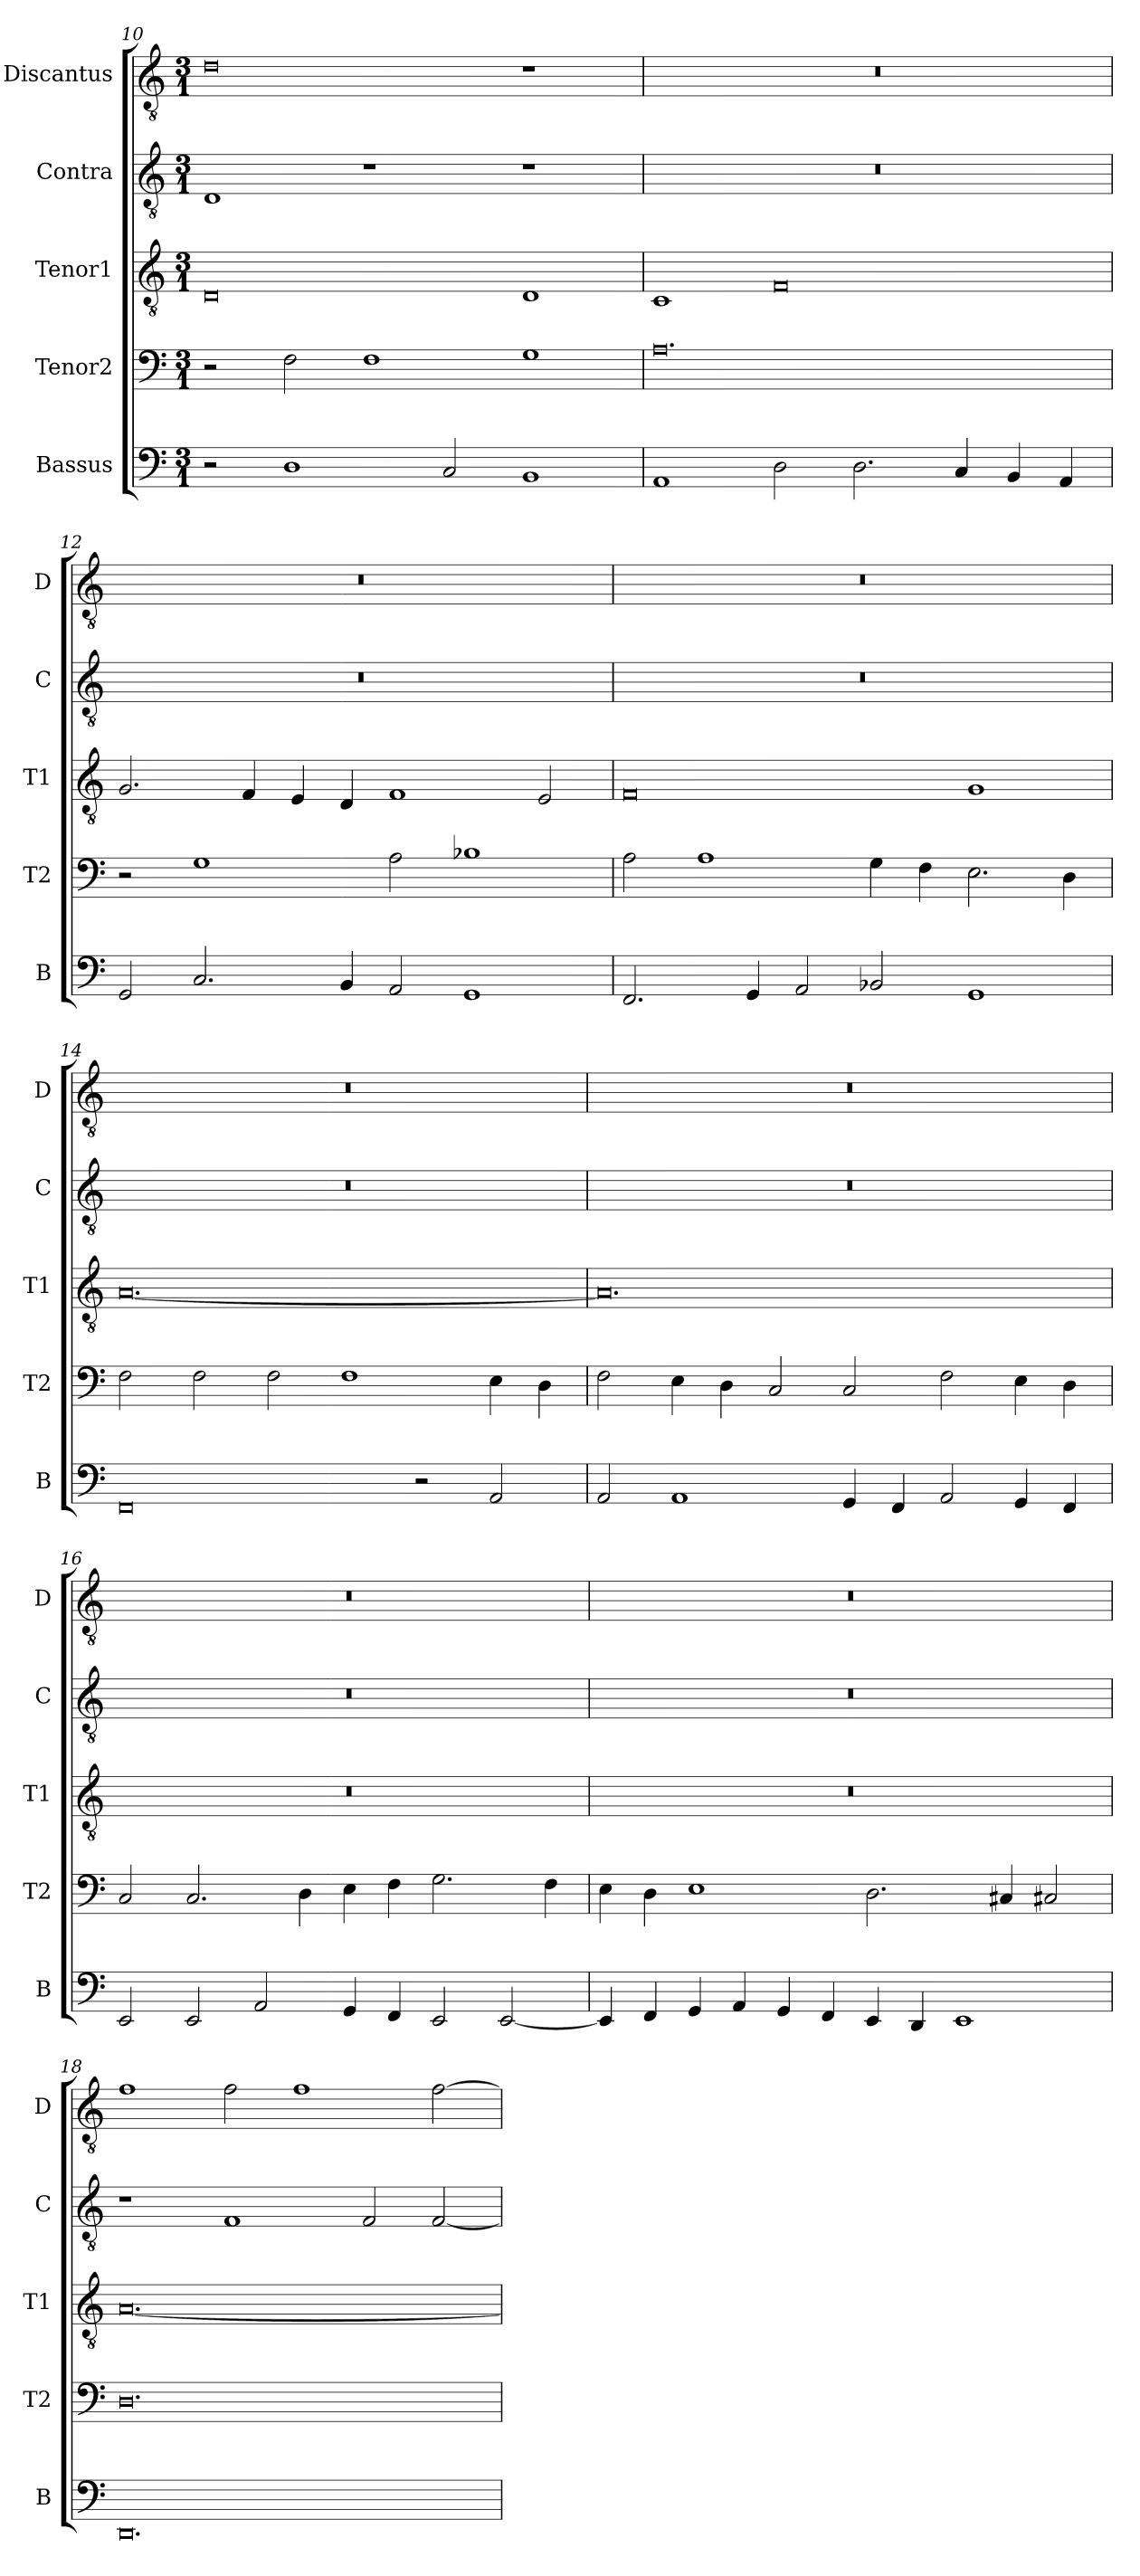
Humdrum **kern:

**kern	**kern	**kern	**kern	**kern
*part5	*part4	*part3	*part2	*part1
*staff5	*staff4	*staff3	*staff2	*staff1
*I"Bassus	*I"Tenor2	*I"Tenor1	*I"Contra	*I"Discantus
*I'B	*I'T2	*I'T1	*I'C	*I'D
*clefF4	*clefF4	*clefGv2	*clefGv2	*clefGv2
*k[]	*k[]	*k[]	*k[]	*k[]
*M3/1	*M3/1	*M3/1	*M3/1	*M3/1
=10	=10	=10	=10	=10
2r	2r	0D	1D	0d
1D	2F\	.	.	.
.	1F	.	1r	.
2C/	.	.	.	.
1BB	1G	1D	1r	1r
=11	=11	=11	=11	=11
1AA	0.A	1C	0.r	0.r
2D\	.	0F	.	.
2.D\	.	.	.	.
4C/	.	.	.	.
4BB/	.	.	.	.
4AA/	.	.	.	.
=12	=12	=12	=12	=12
2GG/	2r	2.G/	0.r	0.r
2.C/	1G	.	.	.
.	.	4F/	.	.
.	.	4E/	.	.
4BB/	.	4D/	.	.
2AA/	2A\	1F	.	.
1GG	1B-X	.	.	.
.	.	2E/	.	.
=13	=13	=13	=13	=13
2.FF/	2A\	0F	0.r	0.r
.	1A	.	.	.
4GG/	.	.	.	.
2AA/	.	.	.	.
2BB-X/	4G\	.	.	.
.	4F\	.	.	.
1GG	2.E\	1G	.	.
.	4D\	.	.	.
=14	=14	=14	=14	=14
0FF	2F\	[0.A	0.r	0.r
.	2F\	.	.	.
.	2F\	.	.	.
.	1F	.	.	.
2r	.	.	.	.
2AA/	4E\	.	.	.
.	4D\	.	.	.
=15	=15	=15	=15	=15
2AA/	2F\	0.A]	0.r	0.r
1AA	4E\	.	.	.
.	4D\	.	.	.
.	2C/	.	.	.
4GG/	2C/	.	.	.
4FF/	.	.	.	.
2AA/	2F\	.	.	.
4GG/	4E\	.	.	.
4FF/	4D\	.	.	.
=16	=16	=16	=16	=16
2EE/	2C/	0.r	0.r	0.r
2EE/	2.C/	.	.	.
2AA/	.	.	.	.
.	4D\	.	.	.
4GG/	4E\	.	.	.
4FF/	4F\	.	.	.
2EE/	2.G\	.	.	.
[2EE/	.	.	.	.
.	4F\	.	.	.
=17	=17	=17	=17	=17
4EE/]	4E\	0.r	0.r	0.r
4FF/	4D\	.	.	.
4GG/	1E	.	.	.
4AA/	.	.	.	.
4GG/	.	.	.	.
4FF/	.	.	.	.
4EE/	2.D\	.	.	.
4DD/	.	.	.	.
1EE	.	.	.	.
.	4C#X/	.	.	.
.	2C#X/	.	.	.
=18	=18	=18	=18	=18
0.DD	0.D	[0.A	1r	1f
.	.	.	1F	2f\
.	.	.	.	1f
.	.	.	2F/	.
.	.	.	[2F/	[2f\
=	=	=	=	=
*-	*-	*-	*-	*-
